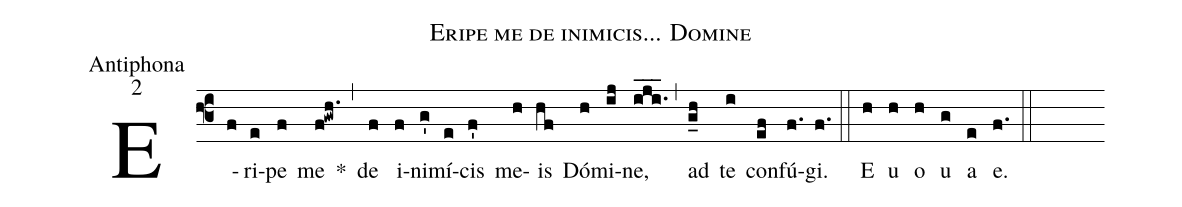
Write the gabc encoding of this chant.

name:Eripe me de inimicis... Domine;
office-part:Antiphona;
mode:2;
%%
(f3) E(f)ri(e)pe(f) me(f!gwh.) *(,) de(f) i(f)ni(g')mí(e)cis(f') me(h)is(hf) Dó(h)mi(ij)ne,(i_j_i_.) (,) ad(g_h) te(i) con(ef)fú(f.)gi.(f.) (::) E(h) u(h) o(h) u(g) a(e) e.(f.) (::)
